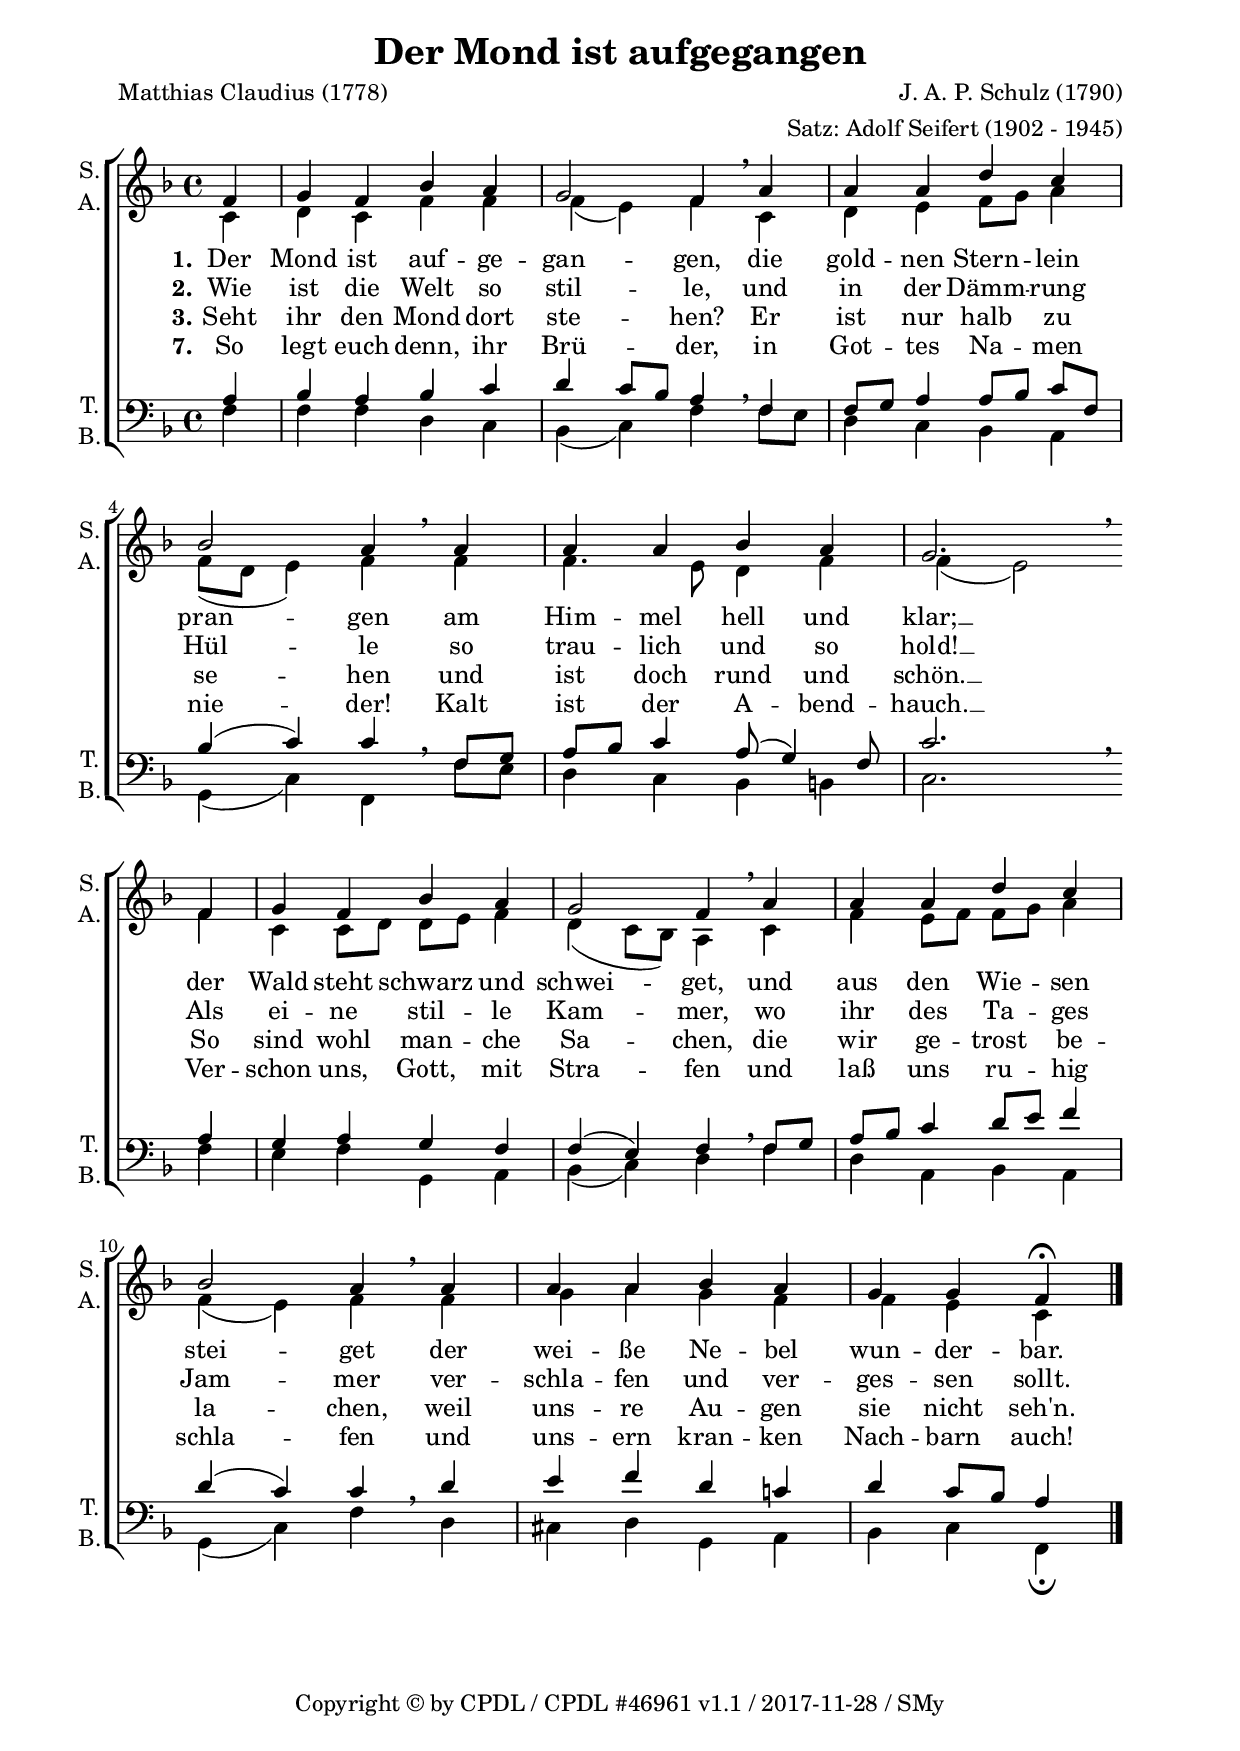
\version "2.18.2"
\language "deutsch"

\header {
  title = "Der Mond ist aufgegangen"
  composer = "J. A. P. Schulz (1790)"
  arranger = "Satz: Adolf Seifert (1902 - 1945)"
  poet = "Matthias Claudius (1778)"
  % Voreingestellte LilyPond-Tagline entfernen
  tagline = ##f
  
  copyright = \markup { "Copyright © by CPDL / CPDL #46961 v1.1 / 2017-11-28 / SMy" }

}

\paper {
  #(set-paper-size "a4")
  indent = 0
  left-margin = 2\cm
  line-width = 17\cm
}

global = {
  \key f \major
  \time 4/4
  \partial 4
  \autoBeamOff
}

% invisible barline, without and with forced break
ib = { \bar "" }
ibr = { \bar "" \break }


soprano = \relative c' {
  \global
  % Die Noten folgen hier.
  f4 | g f b a | g2 f4 \breathe
  a | a a d c | b2 a4  \breathe \ib 
  a | a a b a | g2. \breathe
  \ibr % comment this forced break for a three system version. 
  f4 | g f b a | g2 f4 \breathe 
  a | a a d c | b2 a4 \breathe \ib 
  a | a a b a | g g f\fermata 
  \bar "|."
  
}

alto = \relative c' {
  \global
  % Die Noten folgen hier.
  c4 | d c f f | f (  e) f 
  c | d e f8[ g] a4 | f8([ d] e4) f 
  f | f4. e8 d4 f | f (  e2) 
  f4 | c c8[ d] d[ e] f4 | d( c8[ b]) a4 
  c | f e8[ f] f[ g] a4 | f (  e) f 
  f | g a g f | f e c 
}

tenor = \relative c' {
  \global
  % Die Noten folgen hier.
  a4 | b a b c | d  c8[ b ] a4 
  f | f8[ g ] a4  a8[ b ]  c[ f, ] | b4 (  c)  c 
  f,8[ g ] | a[ b ] c4 a8 (  g4) f8 | c'2. 
  a4 | g a g f | f (  e) f 
  f8[ g ] | a[ b ] c4  d8[ e ] f4 | d (  c) c 
  d | e f d c! | d  c8[ b ] a4 
}

bass = \relative c {
  \global
  % Die Noten folgen hier.
  f | f f d c | b (  c) f \breathe 
  f8[ e] | d4 c b a | g (  c) f, \breathe 
  f'8[ e ] | d4 c b h | c2. \breathe 
  f4 | e f g, a | b (  c) d \breathe 
  f | d a b a | g (  c) f \breathe 
  d | cis d g, a | b c f,\fermata  
}

verseOne = \lyricmode {
  \set stanza = "1."
  % Liedtext folgt hier.
  Der Mond ist auf -- ge -- gan -- gen, 
  die gold -- nen Stern -- lein pran -- gen 
  am Him -- mel hell und klar; __
  der Wald steht schwarz und schwei -- get, 
  und aus den Wie -- sen stei -- get
  der wei -- ße Ne -- bel wun -- der -- bar.  
}

verseTwo = \lyricmode {
  \set stanza = "2."
  % Liedtext folgt hier.
  Wie ist die Welt so stil -- le,
  und in der Dämm -- rung Hül -- le
  so trau -- lich und so hold! __
  Als ei -- ne stil -- le Kam -- mer,
  wo ihr des Ta -- ges Jam -- mer
  ver -- schla -- fen und ver -- ges -- sen sollt.
}

verseThree = \lyricmode {
  \set stanza = "3."
  % Liedtext folgt hier.
  Seht ihr den Mond dort ste -- hen?
  Er ist nur halb zu se -- hen
  und ist doch rund und schön. __
  So sind wohl man -- che Sa -- chen,
  die wir ge -- trost be -- la -- chen,
  weil uns -- re Au -- gen sie nicht seh'n. 
}

verseFour = \lyricmode {
  \set stanza = "7."
  % Liedtext folgt hier.
  So legt euch denn, ihr Brü -- der,
  in Got -- tes Na -- men nie -- der!
  Kalt ist der A -- bend -- hauch. __
  Ver -- schon uns, Gott, mit Stra -- fen
  und laß uns ru -- hig schla -- fen 
  und uns -- ern kran -- ken Nach -- barn auch! 
}

\score {
  \new ChoirStaff <<
    \new Staff \with {
      % midiInstrument = "choir aahs"
      instrumentName = \markup \center-column { "S." "A." }
      shortInstrumentName = \markup \center-column { "S." "A." }
    } <<
      \new Voice = "soprano" { \voiceOne \soprano }
      \new Voice = "alto" { \voiceTwo \alto }
    >>
    \new Lyrics \with {
      \override VerticalAxisGroup #'staff-affinity = #CENTER
    } \lyricsto "soprano" \verseOne
    \new Lyrics \with {
      \override VerticalAxisGroup #'staff-affinity = #CENTER
    } \lyricsto "soprano" \verseTwo
    \new Lyrics \with {
      \override VerticalAxisGroup #'staff-affinity = #CENTER
    } \lyricsto "soprano" \verseThree
    \new Lyrics \with {
      \override VerticalAxisGroup #'staff-affinity = #CENTER
    } \lyricsto "soprano" \verseFour
    \new Staff \with {
      % midiInstrument = "choir aahs"
      instrumentName = \markup \center-column { "T." "B." }
      shortInstrumentName = \markup \center-column { "T." "B." }
    } <<
      \clef bass
      \new Voice = "tenor" { \voiceOne \tenor }
      \new Voice = "bass" { \voiceTwo \bass }
    >>
  >>
  \layout { }
  \midi {
    \context { \Staff \remove "Staff_performer" }
    \context { \Voice \consists "Staff_performer" }
	
    \tempo 4=72
  }
}
